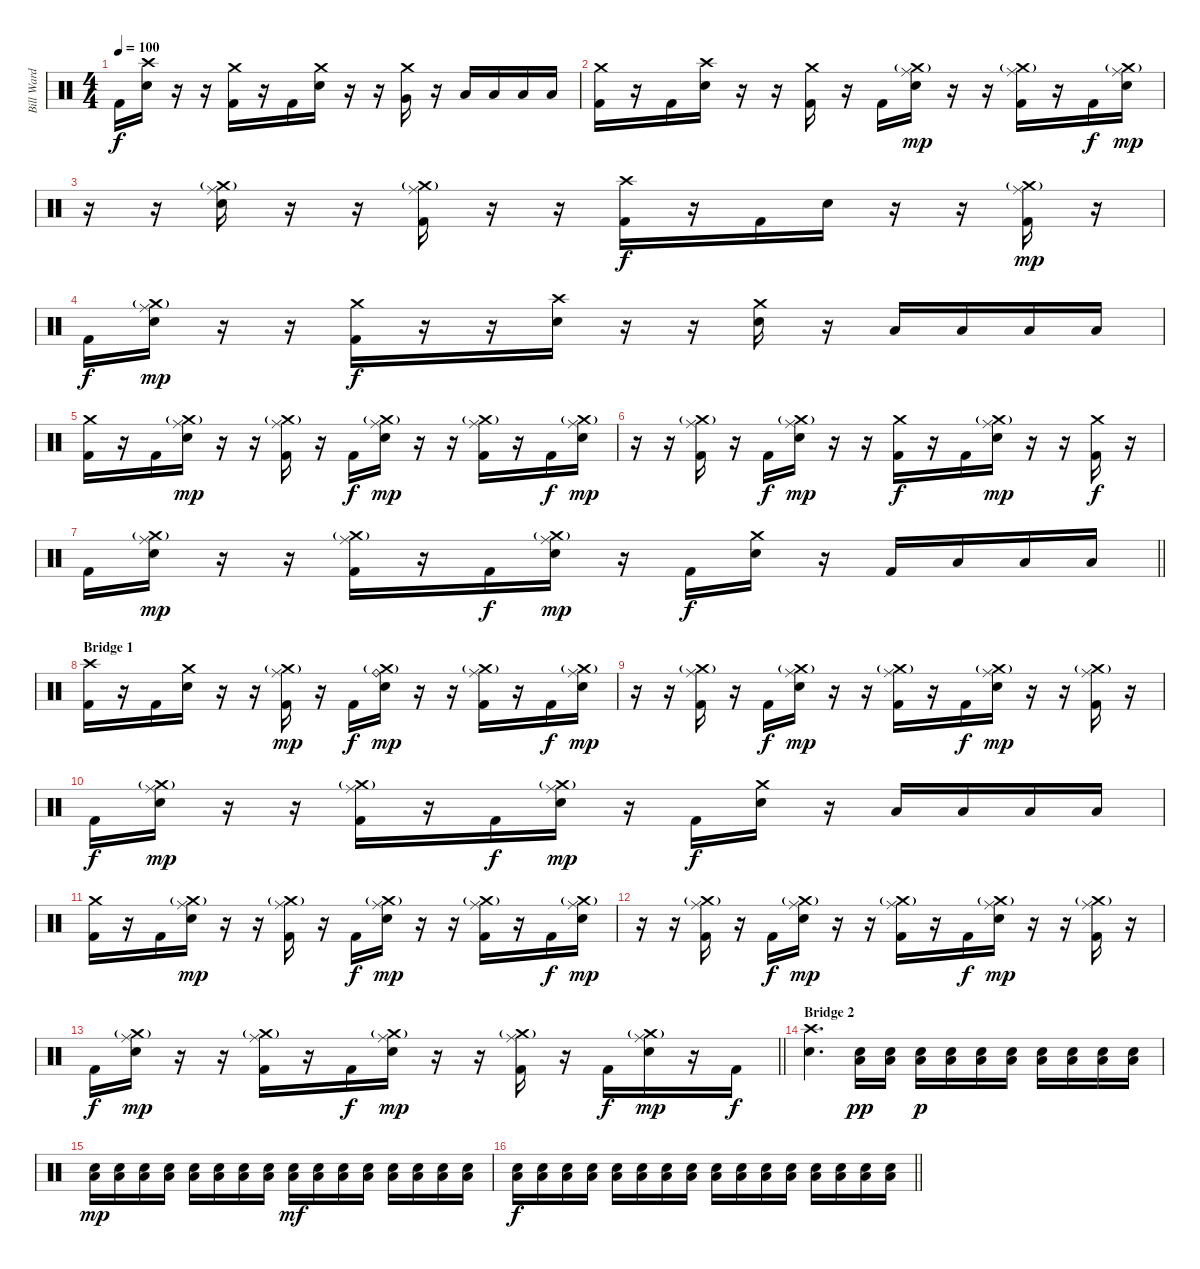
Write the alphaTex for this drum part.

\track ("Bill Ward - Drums" "Bill Ward ") {instrument percussion}
\staff {score}
\articulation defaults
\ts (4 4)
\tempo 100
\clef neutral
\ks c "Kick (hit) 2".16{dy f}
("Crash high (hit)" "Electric Snare (hit)").16 r.16 r.16 ("Crash medium (hit)" "Kick (hit) 2").16 r.16 "Kick (hit) 2".16 ("Crash medium (hit)" "Electric Snare (hit)").16 r.16 r.16 ("Crash medium (hit)" "Very Low Tom (hit)").16 r.16 "Low Floor Tom (hit)".16 "Low Floor Tom (hit)".16 "Low Floor Tom (hit)".16 "Low Floor Tom (hit)".16 |
("Crash medium (hit)" "Kick (hit) 2").16 r.16 "Kick (hit) 2".16 ("Crash high (hit)" "Electric Snare (hit)").16 r.16 r.16 ("Crash medium (hit)" "Kick (hit) 2").16 r.16 "Kick (hit) 2".16 ("Ride (middle)" "Crash medium (hit)"{g} "Electric Snare (hit)").16{dy mp} r.16 r.16 ("Ride (middle)" "Crash medium (hit)"{g} "Kick (hit) 2").16 r.16 "Kick (hit) 2".16{dy f} ("Ride (middle)" "Crash medium (hit)"{g} "Electric Snare (hit)").16{dy mp} |
r.16 r.16 ("Ride (middle)" "Crash medium (hit)"{g} "Electric Snare (hit)").16 r.16 r.16 ("Ride (middle)" "Crash medium (hit)"{g} "Kick (hit) 2").16 r.16 r.16 ("Crash high (hit)" "Kick (hit) 2").16{dy f} r.16 "Kick (hit) 2".16 "Electric Snare (hit)".16 r.16 r.16 ("Ride (middle)" "Crash medium (hit)"{g} "Kick (hit) 2").16{dy mp} r.16 |
"Kick (hit) 2".16{dy f} ("Ride (middle)" "Crash medium (hit)"{g} "Electric Snare (hit)").16{dy mp} r.16 r.16 ("Crash medium (hit)" "Kick (hit) 2").16{dy f} r.16 r.16 ("Crash high (hit)" "Electric Snare (hit)").16 r.16 r.16 ("Crash medium (hit)" "Electric Snare (hit)").16 r.16 "Low Floor Tom (hit)".16 "Low Floor Tom (hit)".16 "Low Floor Tom (hit)".16 "Low Floor Tom (hit)".16 |
("Crash medium (hit)" "Kick (hit) 2").16 r.16 "Kick (hit) 2".16 ("Ride (middle)" "Crash medium (hit)"{g} "Electric Snare (hit)").16{dy mp} r.16 r.16 ("Ride (middle)" "Crash medium (hit)"{g} "Kick (hit) 2").16 r.16 "Kick (hit) 2".16{dy f} ("Ride (middle)" "Crash medium (hit)"{g} "Electric Snare (hit)").16{dy mp} r.16 r.16 ("Ride (middle)" "Crash medium (hit)"{g} "Kick (hit) 2").16 r.16 "Kick (hit) 2".16{dy f} ("Ride (middle)" "Crash medium (hit)"{g} "Electric Snare (hit)").16{dy mp} |
r.16 r.16 ("Ride (middle)" "Crash medium (hit)"{g} "Kick (hit) 2").16 r.16 "Kick (hit) 2".16{dy f} ("Ride (middle)" "Crash medium (hit)"{g} "Electric Snare (hit)").16{dy mp} r.16 r.16 ("Crash medium (hit)" "Kick (hit) 2").16{dy f} r.16 "Kick (hit) 2".16 ("Ride (middle)" "Crash medium (hit)"{g} "Electric Snare (hit)").16{dy mp} r.16 r.16 ("Crash medium (hit)" "Kick (hit) 2").16{dy f} r.16 |
\barLineRight lightlight "Kick (hit) 2".16
("Ride (middle)" "Crash medium (hit)"{g} "Electric Snare (hit)").16{dy mp} r.16 r.16 ("Ride (middle)" "Crash medium (hit)"{g} "Kick (hit) 2").16 r.16 "Kick (hit) 2".16{dy f} ("Ride (middle)" "Crash medium (hit)"{g} "Electric Snare (hit)").16{dy mp} r.16 "Kick (hit) 2".16{dy f} ("Crash medium (hit)" "Electric Snare (hit)").16 r.16 "Kick (hit) 2".16 "Low Floor Tom (hit)".16 "Low Floor Tom (hit)".16 "Low Floor Tom (hit)".16 |
\section ("" "Bridge 1")
("Crash high (hit)" "Kick (hit) 2").16 r.16 "Kick (hit) 2".16 ("Crash medium (hit)" "Electric Snare (hit)").16 r.16 r.16 ("Ride (middle)" "Crash medium (hit)"{g} "Kick (hit) 2").16{dy mp} r.16 "Kick (hit) 2".16{dy f} ("Ride (bell)" "Crash medium (hit)"{g} "Electric Snare (hit)").16{dy mp} r.16 r.16 ("Ride (middle)" "Crash medium (hit)"{g} "Kick (hit) 2").16 r.16 "Kick (hit) 2".16{dy f} ("Ride (middle)" "Crash medium (hit)"{g} "Electric Snare (hit)").16{dy mp} |
r.16 r.16 ("Ride (middle)" "Crash medium (hit)"{g} "Kick (hit) 2").16 r.16 "Kick (hit) 2".16{dy f} ("Ride (middle)" "Crash medium (hit)"{g} "Electric Snare (hit)").16{dy mp} r.16 r.16 ("Ride (middle)" "Crash medium (hit)"{g} "Kick (hit) 2").16 r.16 "Kick (hit) 2".16{dy f} ("Ride (middle)" "Crash medium (hit)"{g} "Electric Snare (hit)").16{dy mp} r.16 r.16 ("Ride (middle)" "Crash medium (hit)"{g} "Kick (hit) 2").16 r.16 |
"Kick (hit) 2".16{dy f} ("Ride (middle)" "Crash medium (hit)"{g} "Electric Snare (hit)").16{dy mp} r.16 r.16 ("Ride (middle)" "Crash medium (hit)"{g} "Kick (hit) 2").16 r.16 "Kick (hit) 2".16{dy f} ("Ride (middle)" "Crash medium (hit)"{g} "Electric Snare (hit)").16{dy mp} r.16 "Kick (hit) 2".16{dy f} ("Crash medium (hit)" "Electric Snare (hit)").16 r.16 "Low Floor Tom (hit)".16 "Low Floor Tom (hit)".16 "Low Floor Tom (hit)".16 "Low Floor Tom (hit)".16 |
("Crash medium (hit)" "Kick (hit) 2").16 r.16 "Kick (hit) 2".16 ("Ride (middle)" "Crash medium (hit)"{g} "Electric Snare (hit)").16{dy mp} r.16 r.16 ("Ride (middle)" "Crash medium (hit)"{g} "Kick (hit) 2").16 r.16 "Kick (hit) 2".16{dy f} ("Ride (middle)" "Crash medium (hit)"{g} "Electric Snare (hit)").16{dy mp} r.16 r.16 ("Ride (middle)" "Crash medium (hit)"{g} "Kick (hit) 2").16 r.16 "Kick (hit) 2".16{dy f} ("Ride (middle)" "Crash medium (hit)"{g} "Electric Snare (hit)").16{dy mp} |
r.16 r.16 ("Ride (middle)" "Crash medium (hit)"{g} "Kick (hit) 2").16 r.16 "Kick (hit) 2".16{dy f} ("Ride (middle)" "Crash medium (hit)"{g} "Electric Snare (hit)").16{dy mp} r.16 r.16 ("Ride (middle)" "Crash medium (hit)"{g} "Kick (hit) 2").16 r.16 "Kick (hit) 2".16{dy f} ("Ride (middle)" "Crash medium (hit)"{g} "Electric Snare (hit)").16{dy mp} r.16 r.16 ("Ride (middle)" "Crash medium (hit)"{g} "Kick (hit) 2").16 r.16 |
\barLineRight lightlight "Kick (hit) 2".16{dy f}
("Ride (middle)" "Crash medium (hit)"{g} "Electric Snare (hit)").16{dy mp} r.16 r.16 ("Ride (middle)" "Crash medium (hit)"{g} "Kick (hit) 2").16 r.16 "Kick (hit) 2".16{dy f} ("Ride (middle)" "Crash medium (hit)"{g} "Electric Snare (hit)").16{dy mp} r.16 r.16 ("Ride (middle)" "Crash medium (hit)"{g} "Kick (hit) 2").16 r.16 "Kick (hit) 2".16{dy f} ("Ride (middle)" "Crash medium (hit)"{g} "Electric Snare (hit)").16{dy mp} r.16 "Kick (hit) 2".16{dy f} |
\section ("" "Bridge 2")
("Crash high (hit)" "Electric Snare (hit)").4{d} ("Low Floor Tom (hit)" "Electric Snare (hit)").16{dy pp} ("Low Floor Tom (hit)" "Electric Snare (hit)").16 ("Low Floor Tom (hit)" "Electric Snare (hit)").16{dy p} ("Low Floor Tom (hit)" "Electric Snare (hit)").16 ("Low Floor Tom (hit)" "Electric Snare (hit)").16 ("Low Floor Tom (hit)" "Electric Snare (hit)").16 ("Low Floor Tom (hit)" "Electric Snare (hit)").16 ("Low Floor Tom (hit)" "Electric Snare (hit)").16 ("Low Floor Tom (hit)" "Electric Snare (hit)").16 ("Low Floor Tom (hit)" "Electric Snare (hit)").16 |
("Low Floor Tom (hit)" "Electric Snare (hit)").16{dy mp} ("Low Floor Tom (hit)" "Electric Snare (hit)").16 ("Low Floor Tom (hit)" "Electric Snare (hit)").16 ("Low Floor Tom (hit)" "Electric Snare (hit)").16 ("Low Floor Tom (hit)" "Electric Snare (hit)").16 ("Low Floor Tom (hit)" "Electric Snare (hit)").16 ("Low Floor Tom (hit)" "Electric Snare (hit)").16 ("Low Floor Tom (hit)" "Electric Snare (hit)").16 ("Low Floor Tom (hit)" "Electric Snare (hit)").16{dy mf} ("Low Floor Tom (hit)" "Electric Snare (hit)").16 ("Low Floor Tom (hit)" "Electric Snare (hit)").16 ("Low Floor Tom (hit)" "Electric Snare (hit)").16 ("Low Floor Tom (hit)" "Electric Snare (hit)").16 ("Low Floor Tom (hit)" "Electric Snare (hit)").16 ("Low Floor Tom (hit)" "Electric Snare (hit)").16 ("Low Floor Tom (hit)" "Electric Snare (hit)").16 |
\barLineRight lightlight
("Low Floor Tom (hit)" "Electric Snare (hit)").16{dy f} ("Low Floor Tom (hit)" "Electric Snare (hit)").16 ("Low Floor Tom (hit)" "Electric Snare (hit)").16 ("Low Floor Tom (hit)" "Electric Snare (hit)").16 ("Low Floor Tom (hit)" "Electric Snare (hit)").16 ("Low Floor Tom (hit)" "Electric Snare (hit)").16 ("Low Floor Tom (hit)" "Electric Snare (hit)").16 ("Low Floor Tom (hit)" "Electric Snare (hit)").16 ("Low Floor Tom (hit)" "Electric Snare (hit)").16 ("Low Floor Tom (hit)" "Electric Snare (hit)").16 ("Low Floor Tom (hit)" "Electric Snare (hit)").16 ("Low Floor Tom (hit)" "Electric Snare (hit)").16 ("Low Floor Tom (hit)" "Electric Snare (hit)").16 ("Low Floor Tom (hit)" "Electric Snare (hit)").16 ("Low Floor Tom (hit)" "Electric Snare (hit)").16 ("Low Floor Tom (hit)" "Electric Snare (hit)").16
